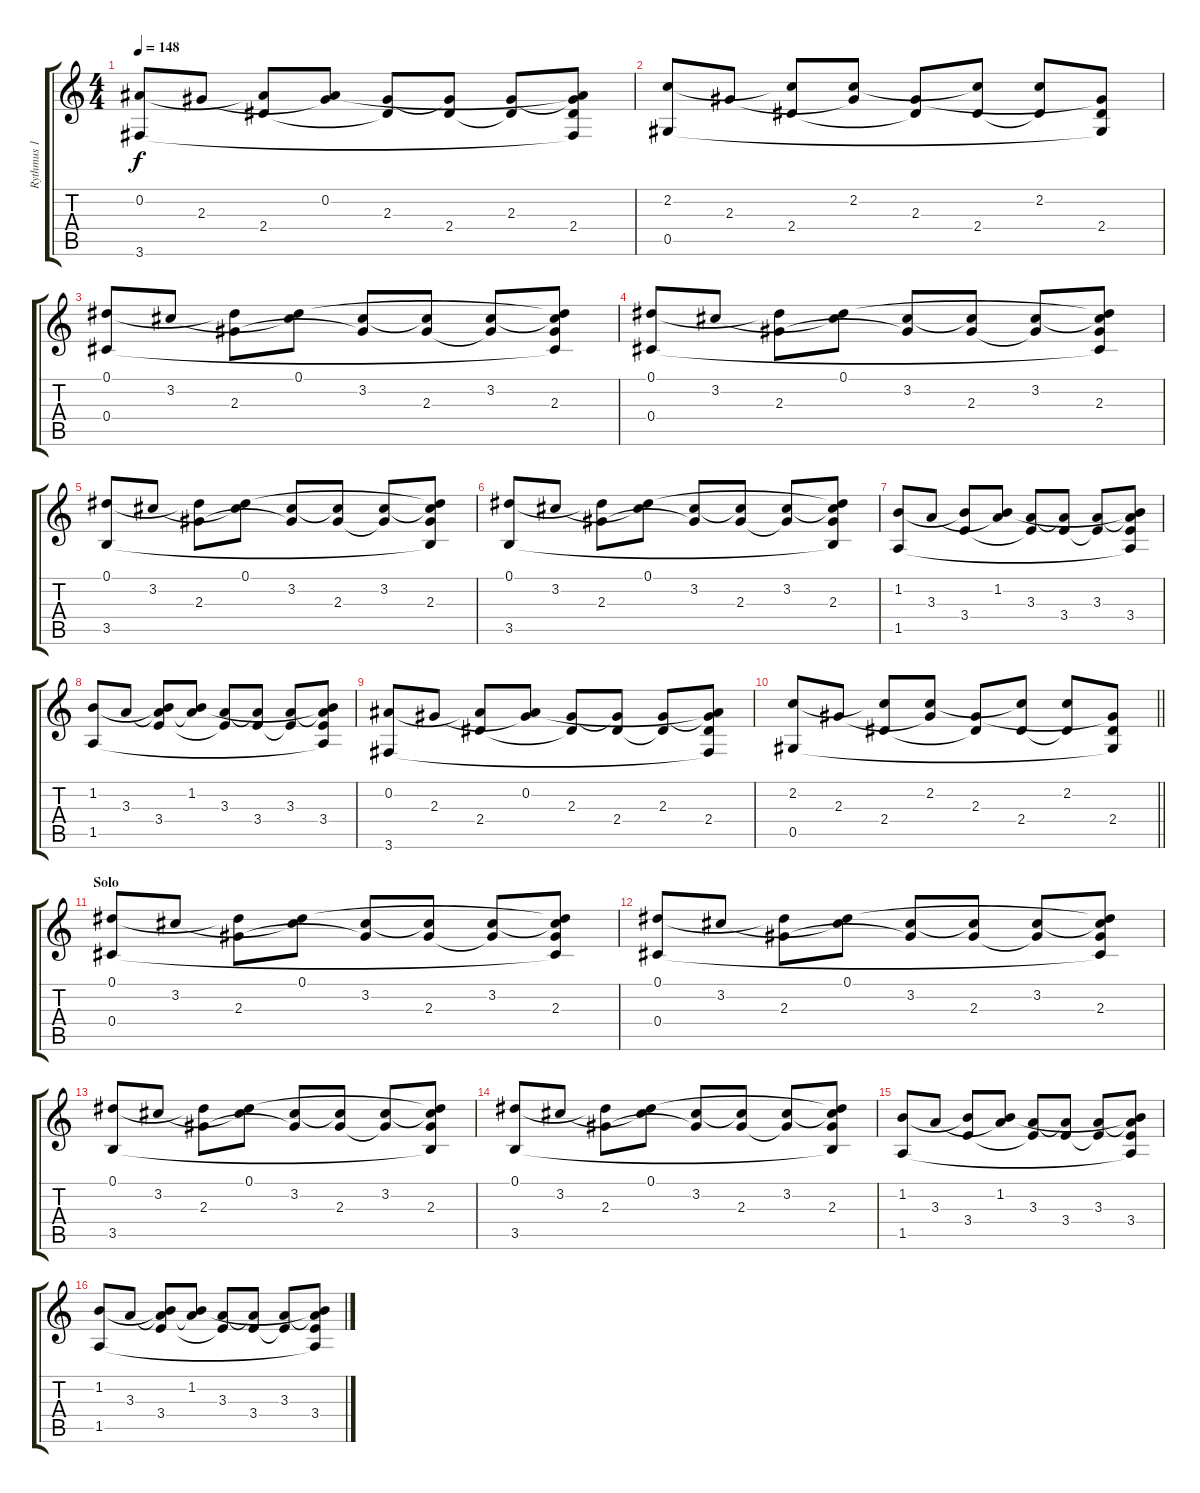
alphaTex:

\track ("Rythmus 1" "Rythmus 1") {instrument acousticguitarsteel}
\staff {score tabs}
\tuning (Eb4 Bb3 Gb3 Db3 Ab2 Eb2) {hide}
\ts (4 4)
\tempo 148
\clef g2
\ks c
(0.2 3.6).8{dy f} 2.3.8 (0.2{t} 2.4).8 (0.2 2.3{t}).8 (2.3 2.4{t}).8 (2.3{t} 2.4).8 (2.3 2.4{t}).8 (0.2{t} 2.3{t} 2.4 3.6{t}).8 |
(2.2 0.5).8 2.3.8 (2.2{t} 2.4).8 (2.2 2.3{t}).8 (2.3 2.4{t}).8 (2.2{t} 2.4).8 (2.2 2.4{t}).8 (2.3{t} 2.4 0.5{t}).8 |
(0.1 0.4).8 3.2.8 (0.1{t} 2.3).8 (0.1 3.2{t}).8 (3.2 2.3{t}).8 (3.2{t} 2.3).8 (3.2 2.3{t}).8 (0.1{t} 3.2{t} 2.3 0.4{t}).8 |
(0.1 0.4).8 3.2.8 (0.1{t} 2.3).8 (0.1 3.2{t}).8 (3.2 2.3{t}).8 (3.2{t} 2.3).8 (3.2 2.3{t}).8 (0.1{t} 3.2{t} 2.3 0.4{t}).8 |
(0.1 3.5).8 3.2.8 (0.1{t} 2.3).8 (0.1 3.2{t}).8 (3.2 2.3{t}).8 (3.2{t} 2.3).8 (3.2 2.3{t}).8 (0.1{t} 3.2{t} 2.3 3.5{t}).8 |
(0.1 3.5).8 3.2.8 (0.1{t} 2.3).8 (0.1 3.2{t}).8 (3.2 2.3{t}).8 (3.2{t} 2.3).8 (3.2 2.3{t}).8 (0.1{t} 3.2{t} 2.3 3.5{t}).8 |
(1.2 1.5).8 3.3.8 (1.2{t} 3.4).8 (1.2 3.3{t}).8 (3.3 3.4{t}).8 (3.3{t} 3.4).8 (3.3 3.4{t}).8 (1.2{t} 3.3{t} 3.4 1.5{t}).8 |
(1.2 1.5).8 3.3.8 (1.2{t} 3.3{t} 3.4).8 (1.2 3.3{t}).8 (3.3 3.4{t}).8 (3.3{t} 3.4).8 (3.3 3.4{t}).8 (1.2{t} 3.3{t} 3.4 1.5{t}).8 |
(0.2 3.6).8 2.3.8 (0.2{t} 2.4).8 (0.2 2.3{t}).8 (2.3 2.4{t}).8 (2.3{t} 2.4).8 (2.3 2.4{t}).8 (0.2{t} 2.3{t} 2.4 3.6{t}).8 |
\barLineRight lightlight
(2.2 0.5).8 2.3.8 (2.2{t} 2.4).8 (2.2 2.3{t}).8 (2.3 2.4{t}).8 (2.2{t} 2.4).8 (2.2 2.4{t}).8 (2.3{t} 2.4 0.5{t}).8 |
\section ("" "Solo")
(0.1 0.4).8{volume 11} 3.2.8 (0.1{t} 2.3).8 (0.1 3.2{t}).8 (3.2 2.3{t}).8 (3.2{t} 2.3).8 (3.2 2.3{t}).8 (0.1{t} 3.2{t} 2.3 0.4{t}).8 |
(0.1 0.4).8 3.2.8 (0.1{t} 2.3).8 (0.1 3.2{t}).8 (3.2 2.3{t}).8 (3.2{t} 2.3).8 (3.2 2.3{t}).8 (0.1{t} 3.2{t} 2.3 0.4{t}).8 |
(0.1 3.5).8 3.2.8 (0.1{t} 2.3).8 (0.1 3.2{t}).8 (3.2 2.3{t}).8 (3.2{t} 2.3).8 (3.2 2.3{t}).8 (0.1{t} 3.2{t} 2.3 3.5{t}).8 |
(0.1 3.5).8 3.2.8 (0.1{t} 2.3).8 (0.1 3.2{t}).8 (3.2 2.3{t}).8 (3.2{t} 2.3).8 (3.2 2.3{t}).8 (0.1{t} 3.2{t} 2.3 3.5{t}).8 |
(1.2 1.5).8 3.3.8 (1.2{t} 3.4).8 (1.2 3.3{t}).8 (3.3 3.4{t}).8 (3.3{t} 3.4).8 (3.3 3.4{t}).8 (1.2{t} 3.3{t} 3.4 1.5{t}).8 |
(1.2 1.5).8 3.3.8 (1.2{t} 3.3{t} 3.4).8 (1.2 3.3{t}).8 (3.3 3.4{t}).8 (3.3{t} 3.4).8 (3.3 3.4{t}).8 (1.2{t} 3.3{t} 3.4 1.5{t}).8
